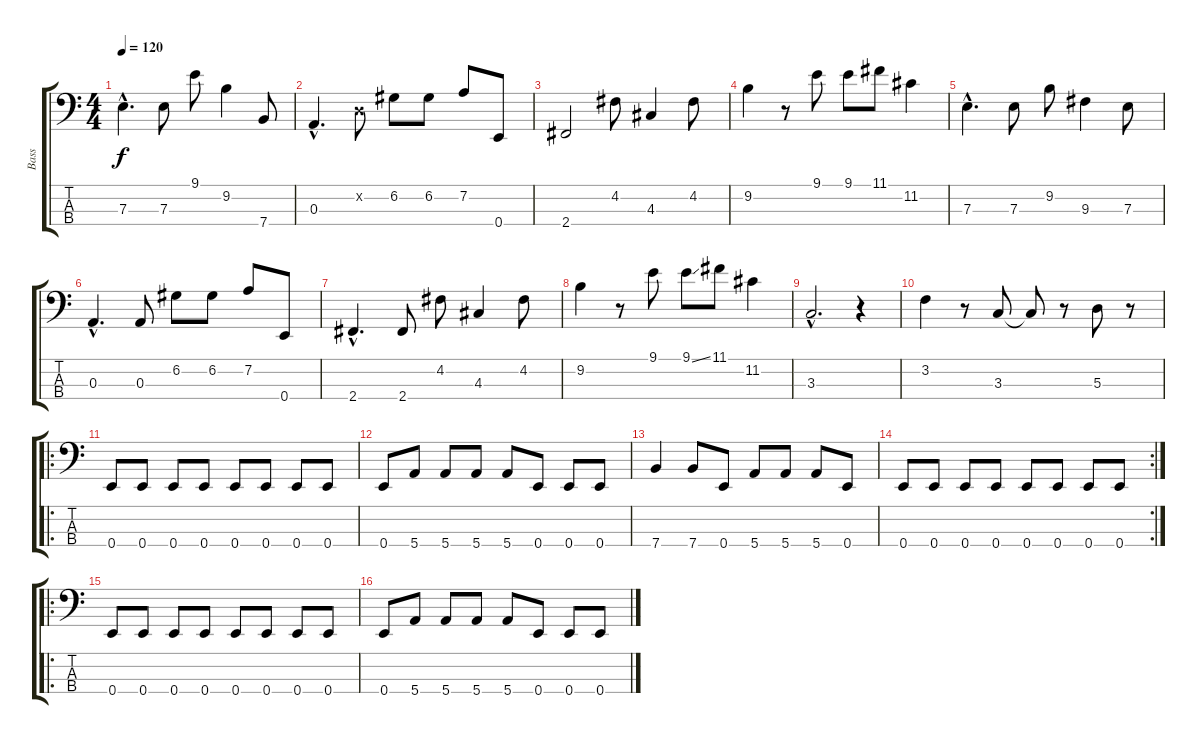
\track ("Bass" "Bass") {instrument electricbasspick}
\staff {score tabs}
\tuning (G2 D2 A1 E1) {hide}
\ts (4 4)
\tempo 120
\clef f4
\ks c
7.3{hac}.4{d dy f} 7.3.8 9.1.8 9.2.4 7.4.8 |
0.3{hac}.4{d} 0.2{x}.8 6.2.8 6.2.8 7.2.8 0.4.8 |
2.4.2 4.2.8 4.3.4 4.2.8 |
9.2.4 r.8 9.1.8 9.1.8 11.1.8 11.2.4 |
7.3{hac}.4{d} 7.3.8 9.2.8 9.3.4 7.3.8 |
0.3{hac}.4{d} 0.3.8 6.2.8 6.2.8 7.2.8 0.4.8 |
2.4{hac}.4{d} 2.4.8 4.2.8 4.3.4 4.2.8 |
9.2.4 r.8 9.1.8 9.1{ss}.8 11.1.8 11.2.4 |
3.3{hac}.2{d} r.4 |
3.2.4 r.8 3.3.8 3.3{t}.8 r.8 5.3.8 r.8 |
\ro
0.4.8 0.4.8 0.4.8 0.4.8 0.4.8 0.4.8 0.4.8 0.4.8 |
0.4.8 5.4.8 5.4.8 5.4.8 5.4.8 0.4.8 0.4.8 0.4.8 |
7.4.4 7.4.8 0.4.8 5.4.8 5.4.8 5.4.8 0.4.8 |
\rc 2
0.4.8 0.4.8 0.4.8 0.4.8 0.4.8 0.4.8 0.4.8 0.4.8 |
\ro
0.4.8 0.4.8 0.4.8 0.4.8 0.4.8 0.4.8 0.4.8 0.4.8 |
0.4.8 5.4.8 5.4.8 5.4.8 5.4.8 0.4.8 0.4.8 0.4.8
